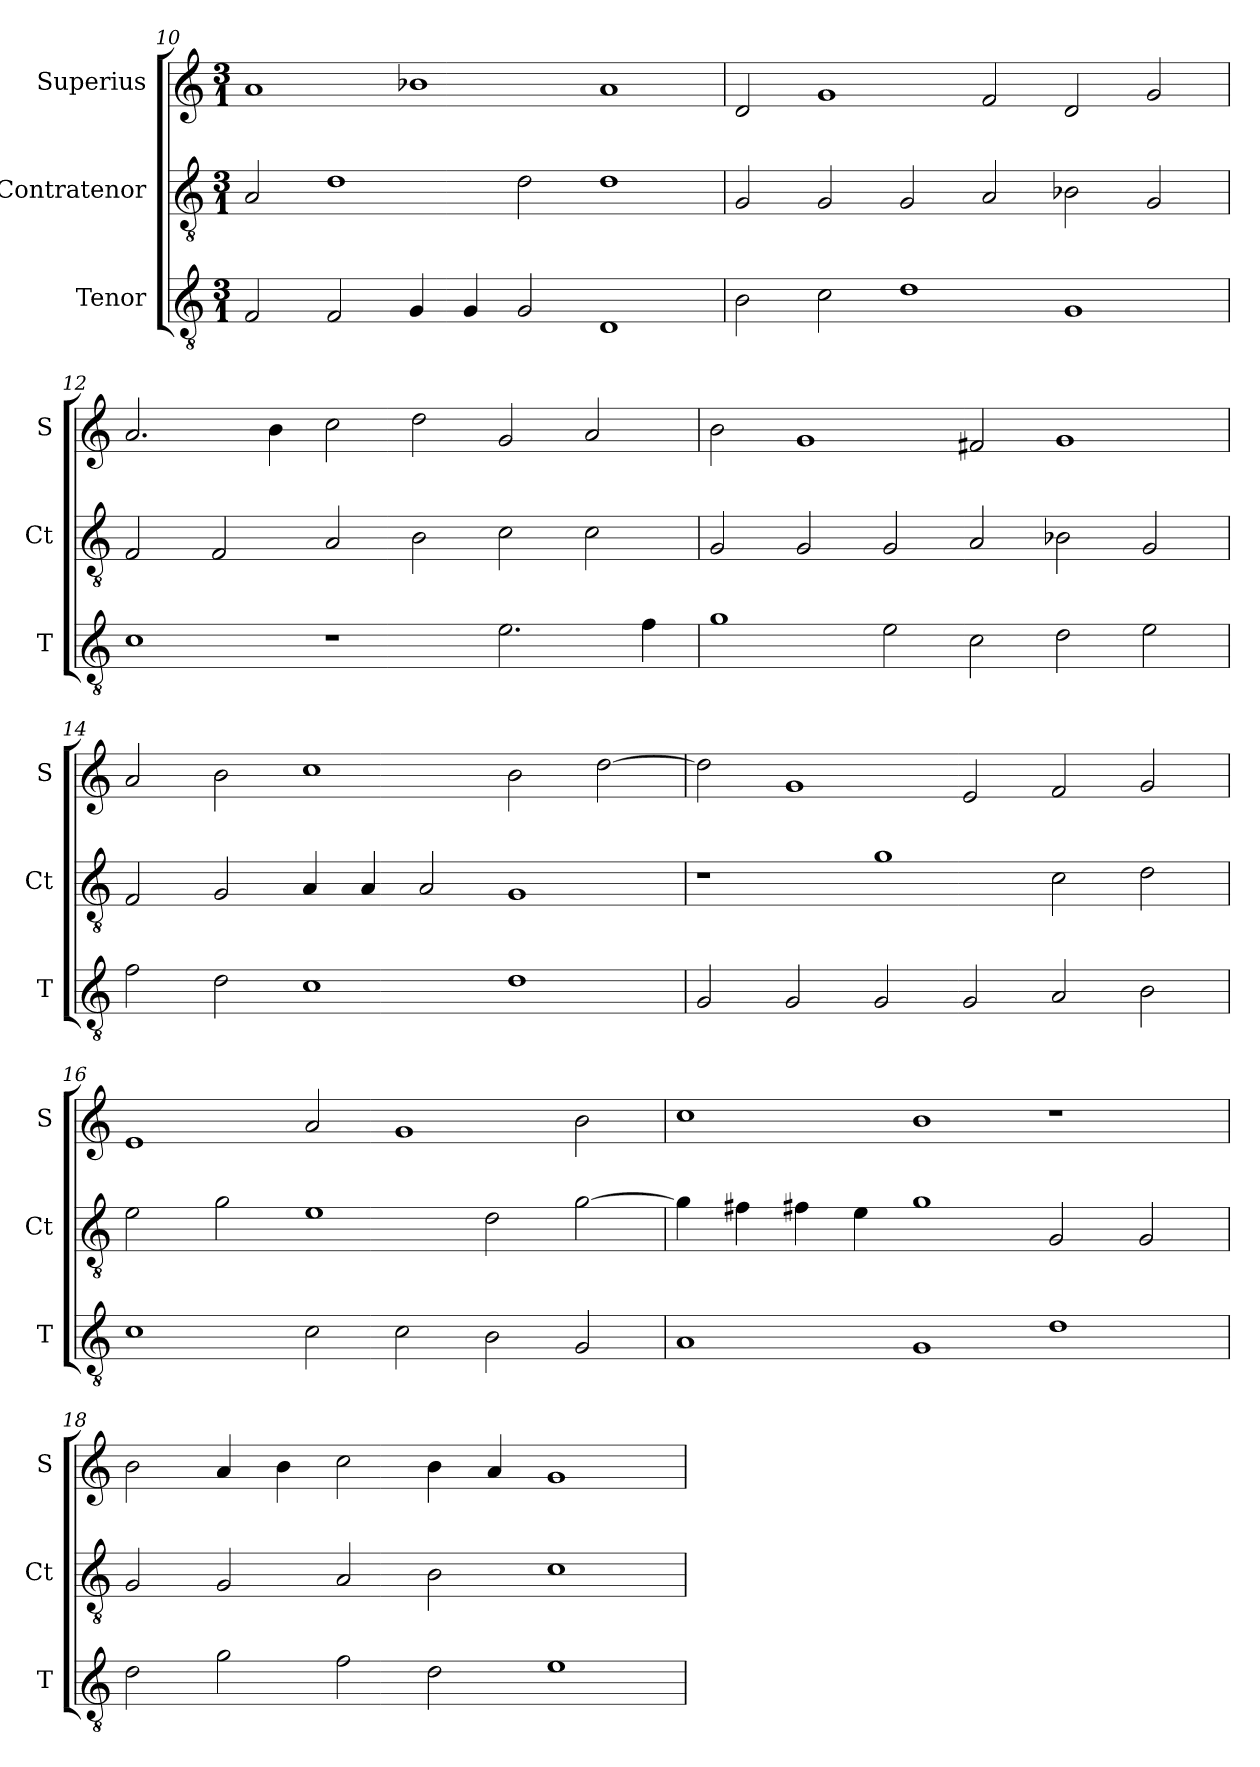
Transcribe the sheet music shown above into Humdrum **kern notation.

**kern	**kern	**kern
*part3	*part2	*part1
*staff3	*staff2	*staff1
*I"Tenor	*I"Contratenor	*I"Superius
*I'T	*I'Ct	*I'S
*clefGv2	*clefGv2	*clefG2
*k[]	*k[]	*k[]
*M3/1	*M3/1	*M3/1
=10	=10	=10
2F	2A	1a
2F	1d	.
4G	.	1b-X
4G	.	.
2G	2d	.
1D	1d	1a
=11	=11	=11
2B	2G	2d
2c	2G	1g
1d	2G	.
.	2A	2f
1G	2B-X	2d
.	2G	2g
=12	=12	=12
1c	2F	2.a
.	2F	.
.	.	4b
1r	2A	2cc
.	2B	2dd
2.e	2c	2g
.	2c	2a
4f	.	.
=13	=13	=13
1g	2G	2b
.	2G	1g
2e	2G	.
2c	2A	2f#X
2d	2B-X	1g
2e	2G	.
=14	=14	=14
2f	2F	2a
2d	2G	2b
1c	4A	1cc
.	4A	.
.	2A	.
1d	1G	2b
.	.	[2dd
=15	=15	=15
2G	1r	2dd]
2G	.	1g
2G	1g	.
2G	.	2e
2A	2c	2f
2B	2d	2g
=16	=16	=16
1c	2e	1e
.	2g	.
2c	1e	2a
2c	.	1g
2B	2d	.
2G	[2g	2b
=17	=17	=17
1A	4g]	1cc
.	4f#X	.
.	4f#X	.
.	4e	.
1G	1g	1b
1d	2G	1r
.	2G	.
=18	=18	=18
2d	2G	2b
2g	2G	4a
.	.	4b
2f	2A	2cc
2d	2B	4b
.	.	4a
1e	1c	1g
=	=	=
*-	*-	*-
